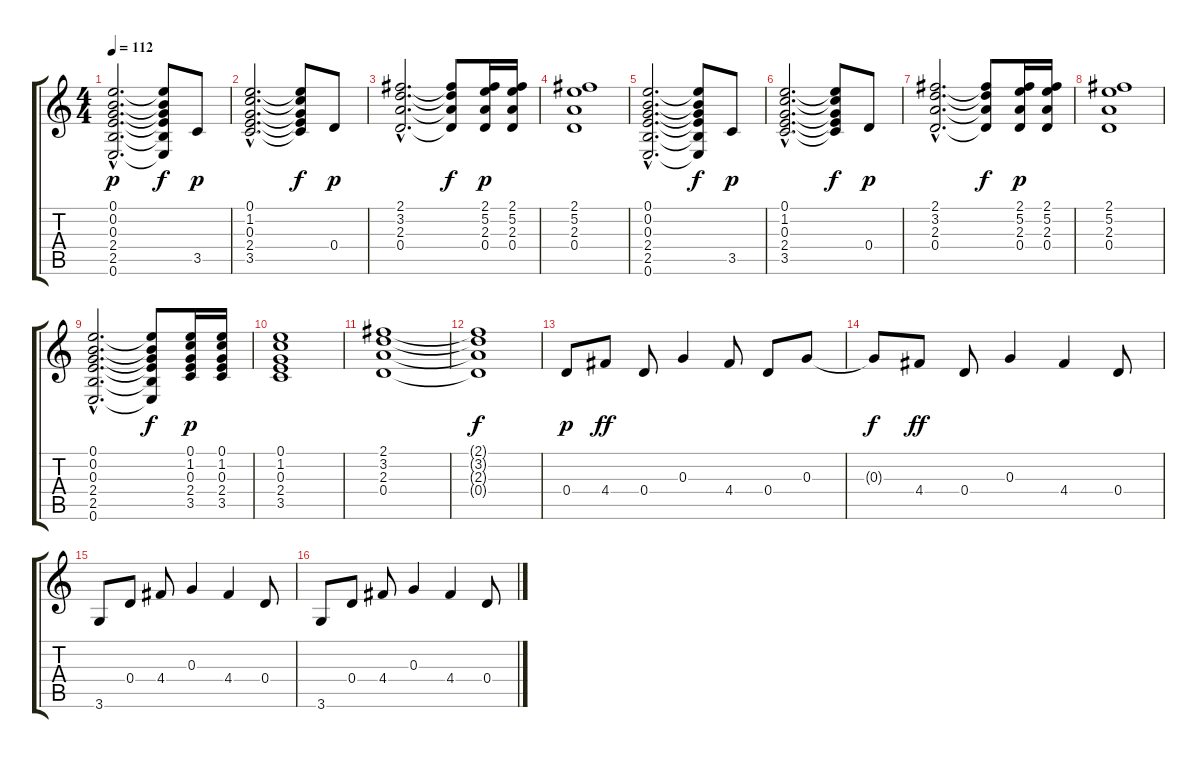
\track "" {instrument electricguitarclean}
\staff {score tabs}
\tuning (E4 B3 G3 D3 A2 E2) {hide}
\ts (4 4)
\tempo 112
\clef g2
\ks c
(0.1{hac} 0.2{hac} 0.3{hac} 2.4{hac} 2.5{hac} 0.6{hac}).2{d dy p} (0.1{t} 0.2{t} 0.3{t} 2.4{t} 2.5{t} 0.6{t}).8{dy f} 3.5.8{dy p} |
(0.1{hac} 1.2{hac} 0.3{hac} 2.4{hac} 3.5{hac}).2{d} (0.1{t} 1.2{t} 0.3{t} 2.4{t} 3.5{t}).8{dy f} 0.4.8{dy p} |
(2.1{hac} 3.2{hac} 2.3{hac} 0.4{hac}).2{d} (2.1{t} 3.2{t} 2.3{t} 0.4{t}).8{dy f} (2.1 5.2 2.3 0.4).16{dy p} (2.1 5.2 2.3 0.4).16 |
(2.1 5.2 2.3 0.4).1 |
(0.1{hac} 0.2{hac} 0.3{hac} 2.4{hac} 2.5{hac} 0.6{hac}).2{d} (0.1{t} 0.2{t} 0.3{t} 2.4{t} 2.5{t} 0.6{t}).8{dy f} 3.5.8{dy p} |
(0.1{hac} 1.2{hac} 0.3{hac} 2.4{hac} 3.5{hac}).2{d} (0.1{t} 1.2{t} 0.3{t} 2.4{t} 3.5{t}).8{dy f} 0.4.8{dy p} |
(2.1{hac} 3.2{hac} 2.3{hac} 0.4{hac}).2{d} (2.1{t} 3.2{t} 2.3{t} 0.4{t}).8{dy f} (2.1 5.2 2.3 0.4).16{dy p} (2.1 5.2 2.3 0.4).16 |
(2.1 5.2 2.3 0.4).1 |
(0.1{hac} 0.2{hac} 0.3{hac} 2.4{hac} 2.5{hac} 0.6{hac}).2{d} (0.1{t} 0.2{t} 0.3{t} 2.4{t} 2.5{t} 0.6{t}).8{dy f} (0.1 1.2 0.3 2.4 3.5).16{dy p} (0.1 1.2 0.3 2.4 3.5).16 |
(0.1 1.2 0.3 2.4 3.5).1 |
(2.1 3.2 2.3 0.4).1 |
(2.1{t} 3.2{t} 2.3{t} 0.4{t}).1{dy f} |
0.4.8{dy p} 4.4.8{dy ff} 0.4.8 0.3.4 4.4.8 0.4.8 0.3.8 |
0.3{t}.8{dy f} 4.4.8{dy ff} 0.4.8 0.3.4 4.4.4 0.4.8 |
3.6.8 0.4.8 4.4.8 0.3.4 4.4.4 0.4.8 |
3.6.8 0.4.8 4.4.8 0.3.4 4.4.4 0.4.8
